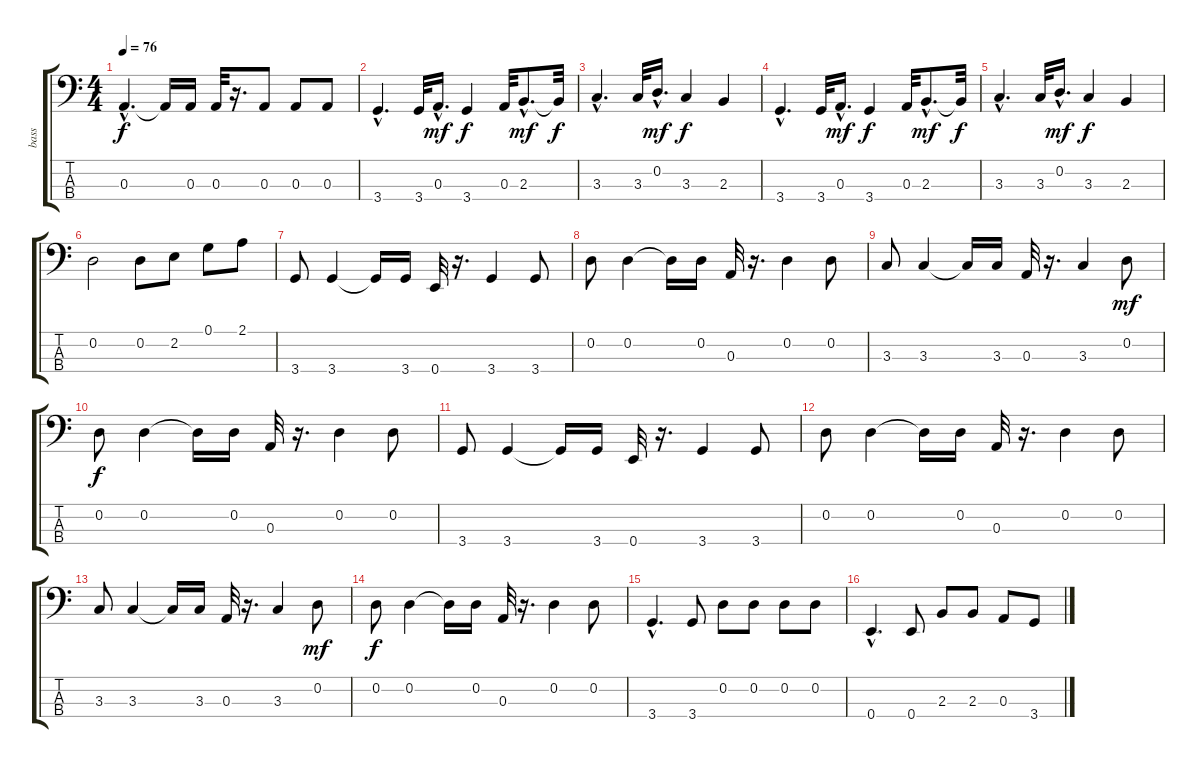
\track ("bass" "bass") {instrument electricbasspick}
\staff {score tabs}
\tuning (G2 D2 A1 E1) {hide}
\ts (4 4)
\tempo 76
\clef f4
\ks c
0.3{hac}.4{d dy f} 0.3{t}.16 0.3.16 0.3.32 r.16{d} 0.3.8 0.3.8 0.3.8 |
3.4{hac}.4{d} 3.4.32 0.3{hac}.16{d dy mf} 3.4.4{dy f} 0.3.32 2.3{hac}.8{d dy mf} 2.3{t}.32{dy f} |
3.3{hac}.4{d} 3.3.32 0.2{hac}.16{d dy mf} 3.3.4{dy f} 2.3.4 |
3.4{hac}.4{d} 3.4.32 0.3{hac}.16{d dy mf} 3.4.4{dy f} 0.3.32 2.3{hac}.8{d dy mf} 2.3{t}.32{dy f} |
3.3{hac}.4{d} 3.3.32 0.2{hac}.16{d dy mf} 3.3.4{dy f} 2.3.4 |
0.2.2 0.2.8 2.2.8 0.1.8 2.1.8 |
3.4.8 3.4.4 3.4{t}.16 3.4.16 0.4.32 r.16{d} 3.4.4 3.4.8 |
0.2.8 0.2.4 0.2{t}.16 0.2.16 0.3.32 r.16{d} 0.2.4 0.2.8 |
3.3.8 3.3.4 3.3{t}.16 3.3.16 0.3.32 r.16{d} 3.3.4 0.2.8{dy mf} |
0.2.8{dy f} 0.2.4 0.2{t}.16 0.2.16 0.3.32 r.16{d} 0.2.4 0.2.8 |
3.4.8 3.4.4 3.4{t}.16 3.4.16 0.4.32 r.16{d} 3.4.4 3.4.8 |
0.2.8 0.2.4 0.2{t}.16 0.2.16 0.3.32 r.16{d} 0.2.4 0.2.8 |
3.3.8 3.3.4 3.3{t}.16 3.3.16 0.3.32 r.16{d} 3.3.4 0.2.8{dy mf} |
0.2.8{dy f} 0.2.4 0.2{t}.16 0.2.16 0.3.32 r.16{d} 0.2.4 0.2.8 |
3.4{hac}.4{d} 3.4.8 0.2.8 0.2.8 0.2.8 0.2.8 |
0.4{hac}.4{d} 0.4.8 2.3.8 2.3.8 0.3.8 3.4.8
